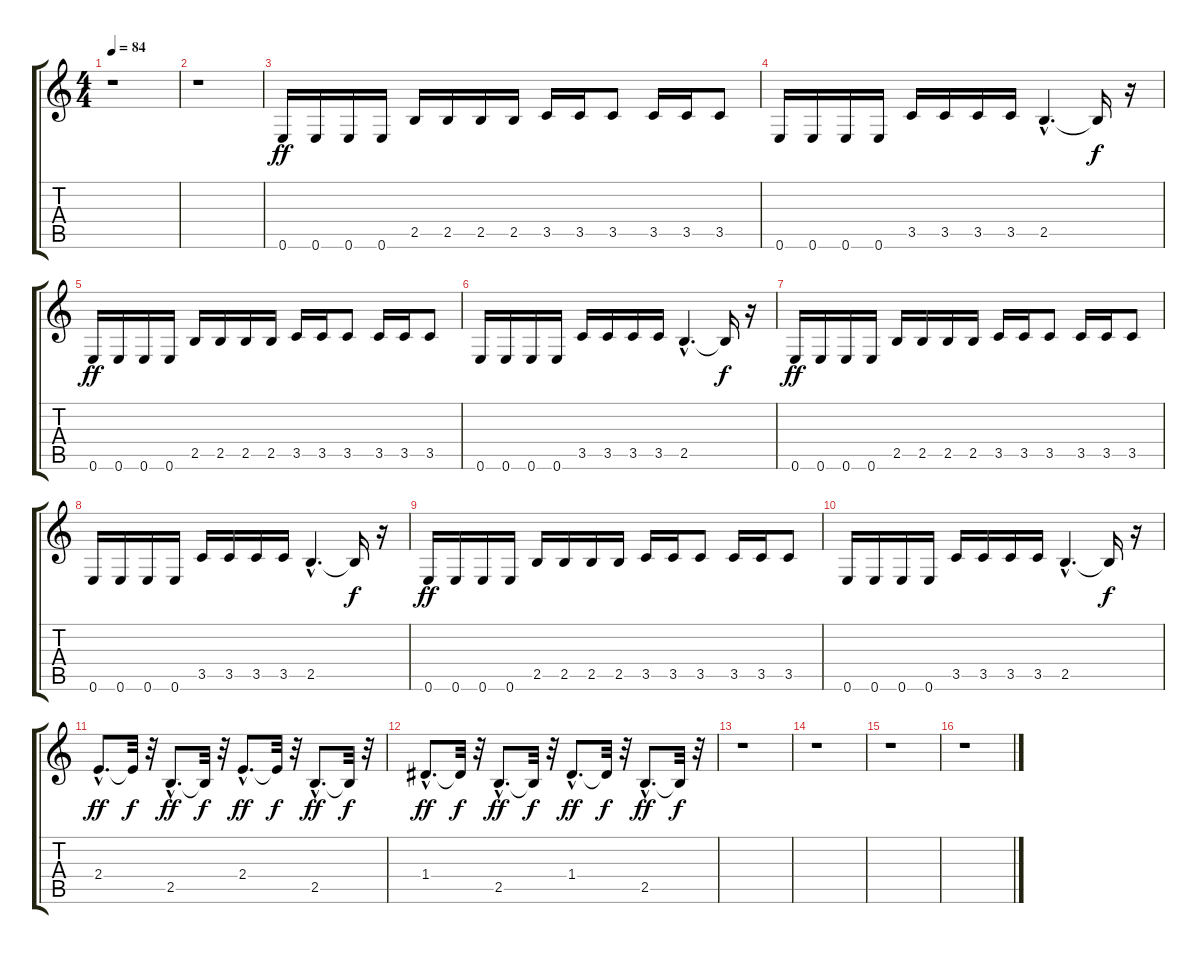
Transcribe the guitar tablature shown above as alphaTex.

\track "" {instrument distortionguitar}
\staff {score tabs}
\tuning (E4 B3 G3 D3 A2 E2) {hide}
\ts (4 4)
\tempo 84
\clef g2
\ks c
r.1{dy f} |
r.1 |
0.6.16{dy ff} 0.6.16 0.6.16 0.6.16 2.5.16 2.5.16 2.5.16 2.5.16 3.5.16 3.5.16 3.5.8 3.5.16 3.5.16 3.5.8 |
0.6.16 0.6.16 0.6.16 0.6.16 3.5.16 3.5.16 3.5.16 3.5.16 2.5{hac}.4{d} 2.5{t}.16{dy f} r.16 |
0.6.16{dy ff} 0.6.16 0.6.16 0.6.16 2.5.16 2.5.16 2.5.16 2.5.16 3.5.16 3.5.16 3.5.8 3.5.16 3.5.16 3.5.8 |
0.6.16 0.6.16 0.6.16 0.6.16 3.5.16 3.5.16 3.5.16 3.5.16 2.5{hac}.4{d} 2.5{t}.16{dy f} r.16 |
0.6.16{dy ff} 0.6.16 0.6.16 0.6.16 2.5.16 2.5.16 2.5.16 2.5.16 3.5.16 3.5.16 3.5.8 3.5.16 3.5.16 3.5.8 |
0.6.16 0.6.16 0.6.16 0.6.16 3.5.16 3.5.16 3.5.16 3.5.16 2.5{hac}.4{d} 2.5{t}.16{dy f} r.16 |
0.6.16{dy ff} 0.6.16 0.6.16 0.6.16 2.5.16 2.5.16 2.5.16 2.5.16 3.5.16 3.5.16 3.5.8 3.5.16 3.5.16 3.5.8 |
0.6.16 0.6.16 0.6.16 0.6.16 3.5.16 3.5.16 3.5.16 3.5.16 2.5{hac}.4{d} 2.5{t}.16{dy f} r.16 |
2.4{hac}.8{d dy ff instrument electricguitarjazz} 2.4{t}.32{dy f} r.32 2.5{hac}.8{d dy ff} 2.5{t}.32{dy f} r.32 2.4{hac}.8{d dy ff} 2.4{t}.32{dy f} r.32 2.5{hac}.8{d dy ff} 2.5{t}.32{dy f} r.32 |
1.4{hac}.8{d dy ff} 1.4{t}.32{dy f} r.32 2.5{hac}.8{d dy ff} 2.5{t}.32{dy f} r.32 1.4{hac}.8{d dy ff} 1.4{t}.32{dy f} r.32 2.5{hac}.8{d dy ff} 2.5{t}.32{dy f} r.32 |
r.1 |
r.1 |
r.1 |
r.1
